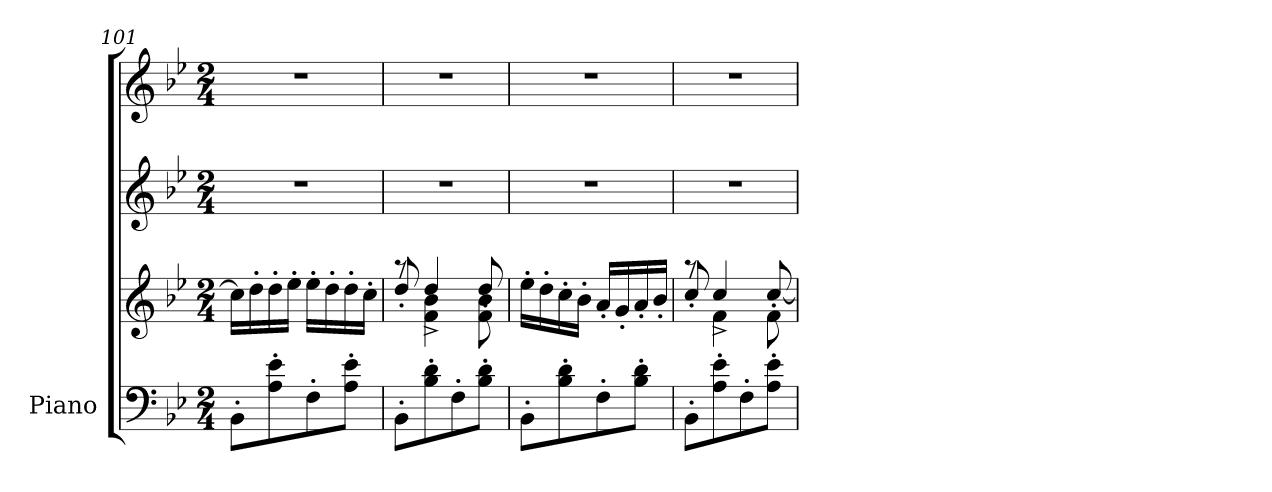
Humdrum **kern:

**kern	**kern	**kern	**kern
*part1	*part1	*part1	*part1
*staff4	*staff3	*staff2	*staff1
*I"Piano	*	*	*
*I'Pno.	*	*	*
!!LO:LB:g=z
*clefF4	*clefG2	*clefG2	*clefG2
*k[b-e-]	*k[b-e-]	*k[b-e-]	*k[b-e-]
*M2/4	*M2/4	*M2/4	*M2/4
=101	=101	=101	=101
8BB-'\L	16cc\LL]	2r	2r
.	16dd'\	.	.
8A\' 8e-\'	16dd'\	.	.
.	16ee-'\JJ	.	.
8F'\	16ee-'\LL	.	.
.	16dd'\	.	.
8A\' 8e-\'J	16dd'\	.	.
.	16cc'\JJ	.	.
=102	=102	=102	=102
*	*	*	*MM70
*	*^	*	*
8BB-'\L	8r	8dd'/	2r	2r
8B-\' 8d\'	4f\ 4b-\	4dd^/	.	.
8F'\	.	.	.	.
8B-\' 8d\'J	8f\ 8b-\	8dd'/	.	.
*	*v	*v	*	*
=103	=103	=103	=103
8BB-'\L	16ee-'\LL	2r	2r
.	16dd'\	.	.
8B-\' 8d\'	16cc'\	.	.
.	16b-'\JJ	.	.
8F'\	16a'/LL	.	.
.	16g'/	.	.
8B-\' 8d\'J	16a'/	.	.
.	16b-'/JJ	.	.
=104	=104	=104	=104
*	*	*	*MM70
*	*^	*	*
8BB-'\L	8r	8cc'/	2r	2r
8A\' 8e-\'	4f\	4cc^/	.	.
8F'\	.	.	.	.
8A\' 8e-\'J	8f\	[8cc'/	.	.
*	*v	*v	*	*
=	=	=	=
*-	*-	*-	*-
